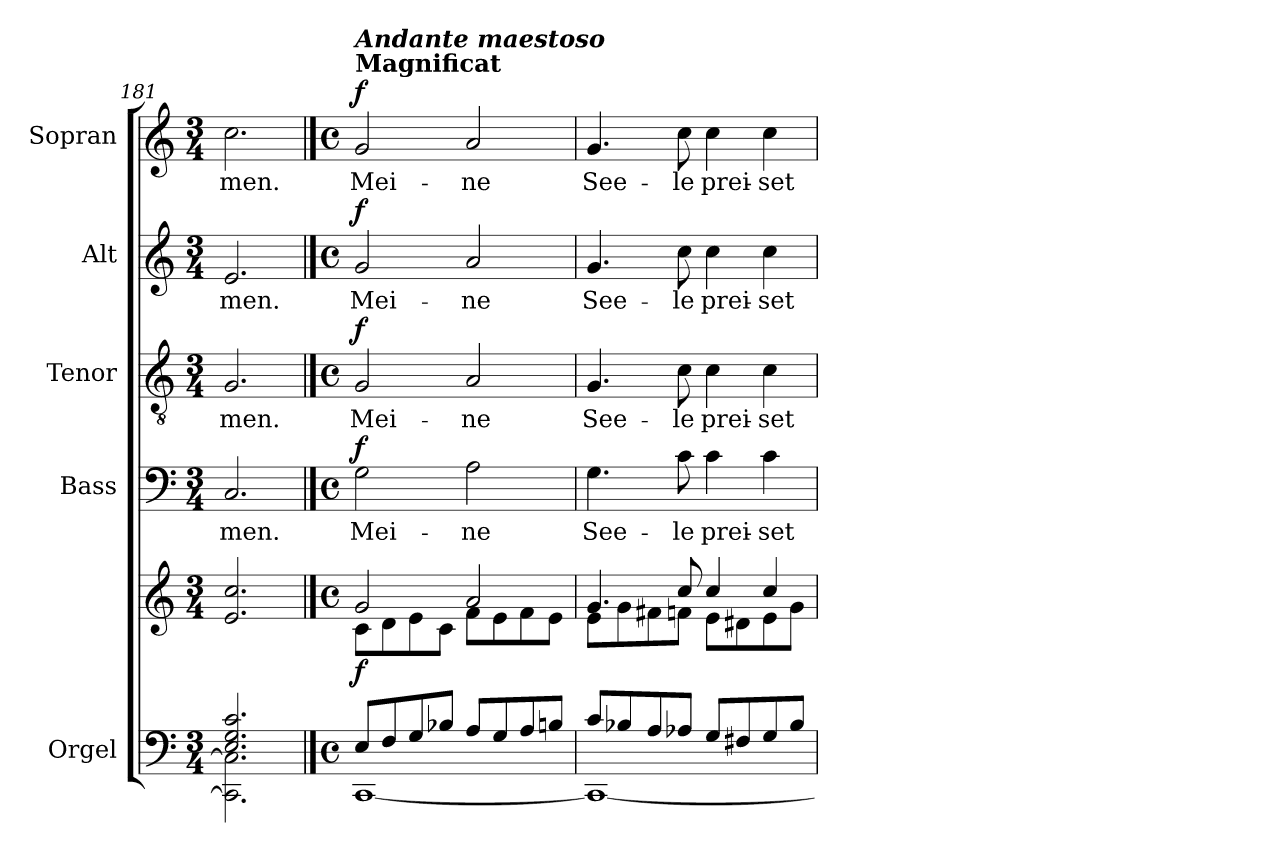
**kern	**kern	**dynam	**kern	**text	**dynam	**kern	**text	**dynam	**kern	**text	**dynam	**kern	**text	**dynam
*part5	*part5	*part5	*part4	*part4	*part4	*part3	*part3	*part3	*part2	*part2	*part2	*part1	*part1	*part1
*staff6	*staff5	*staff5/6	*staff4	*staff4	*staff4	*staff3	*staff3	*staff3	*staff2	*staff2	*staff2	*staff1	*staff1	*staff1
*I"Orgel	*	*	*I"Bass	*	*	*I"Tenor	*	*	*I"Alt	*	*	*I"Sopran	*	*
*I'Org.	*	*	*I'B	*	*	*I'T	*	*	*I'A	*	*	*I'S	*	*
*clefF4	*clefG2	*	*clefF4	*	*	*clefGv2	*	*	*clefG2	*	*	*clefG2	*	*
*k[]	*k[]	*	*k[]	*	*	*k[]	*	*	*k[]	*	*	*k[]	*	*
*C:	*C:	*	*C:	*	*	*C:	*	*	*C:	*	*	*C:	*	*
*M3/4	*M3/4	*	*M3/4	*	*	*M3/4	*	*	*M3/4	*	*	*M3/4	*	*
=181	=181	=181	=181	=181	=181	=181	=181	=181	=181	=181	=181	=181	=181	=181
*^	*	*	*	*	*	*	*	*	*	*	*	*	*	*
!	!	!	!	!	!LO:LY:b	!	!	!LO:LY:b	!	!	!LO:LY:b	!	!	!LO:LY:b	!
2.E/ 2.G/ 2.c/	2.CC\] 2.C\]	2.e/ 2.cc/	.	2.C/	-men.	.	2.G/	-men.	.	2.e/	-men.	.	2.cc\	-men.	.
!!LO:PB:g=z
==182	==182	==182	==182	==182	==182	==182	==182	==182	==182	==182	==182	==182	==182	==182	==182
*M4/4	*	*M4/4	*	*M4/4	*	*	*M4/4	*	*	*M4/4	*	*	*M4/4	*	*
*met(c)	*	*met(c)	*	*met(c)	*	*	*met(c)	*	*	*met(c)	*	*	*met(c)	*	*
*	*	*^	*	*	*	*	*	*	*	*	*	*	*	*	*
!	!	!	!	!	!	!	!	!	!	!	!	!	!	!LO:TX:a:B:t=Magnificat	!	!
!	!	!	!	!	!	!	!	!	!	!	!	!	!	!LO:TX:a:Bi:t=Andante maestoso	!	!
!	!	!	!	!LO:DY:b	!	!LO:LY:b	!LO:DY:a	!	!LO:LY:b	!LO:DY:a	!	!LO:LY:b	!LO:DY:a	!	!LO:LY:b	!LO:DY:a
8E/L	[<1CC	2g/	8c\L	f	2G\	Mei-	f	2G/	Mei-	f	2g/	Mei-	f	2g/	Mei-	f
8F/	.	.	8d\	.	.	.	.	.	.	.	.	.	.	.	.	.
8G/	.	.	8e\	.	.	.	.	.	.	.	.	.	.	.	.	.
8B-X/J	.	.	8c\J	.	.	.	.	.	.	.	.	.	.	.	.	.
!	!	!	!	!	!	!LO:LY:b	!	!	!LO:LY:b	!	!	!LO:LY:b	!	!	!LO:LY:b	!
8A/L	.	2a/	8f\L	.	2A\	-ne	.	2A/	-ne	.	2a/	-ne	.	2a/	-ne	.
8G/	.	.	8e\	.	.	.	.	.	.	.	.	.	.	.	.	.
8A/	.	.	8f\	.	.	.	.	.	.	.	.	.	.	.	.	.
8Bn/J	.	.	8e\J	.	.	.	.	.	.	.	.	.	.	.	.	.
=183	=183	=183	=183	=183	=183	=183	=183	=183	=183	=183	=183	=183	=183	=183	=183	=183
!	!	!	!	!	!	!LO:LY:b	!	!	!LO:LY:b	!	!	!LO:LY:b	!	!	!LO:LY:b	!
8c/L	1CC_	4.g/	8e\L	.	4.G\	See-	.	4.G/	See-	.	4.g/	See-	.	4.g/	See-	.
8B-X/	.	.	8g\	.	.	.	.	.	.	.	.	.	.	.	.	.
8A/	.	.	8f#X\	.	.	.	.	.	.	.	.	.	.	.	.	.
!	!	!	!	!	!	!LO:LY:b	!	!	!LO:LY:b	!	!	!LO:LY:b	!	!	!LO:LY:b	!
8A-X/J	.	8cc/	8fn\J	.	8c\	-le	.	8c\	-le	.	8cc\	-le	.	8cc\	-le	.
!	!	!	!	!	!	!LO:LY:b	!	!	!LO:LY:b	!	!	!LO:LY:b	!	!	!LO:LY:b	!
8G/L	.	4cc/	8e\L	.	4c\	prei-	.	4c\	prei-	.	4cc\	prei-	.	4cc\	prei-	.
8F#X/	.	.	8d#X\	.	.	.	.	.	.	.	.	.	.	.	.	.
!	!	!	!	!	!	!LO:LY:b	!	!	!LO:LY:b	!	!	!LO:LY:b	!	!	!LO:LY:b	!
8G/	.	4cc/	8e\	.	4c\	-set	.	4c\	-set	.	4cc\	-set	.	4cc\	-set	.
8B-/J	.	.	8g\J	.	.	.	.	.	.	.	.	.	.	.	.	.
*v	*v	*	*	*	*	*	*	*	*	*	*	*	*	*	*	*
*	*v	*v	*	*	*	*	*	*	*	*	*	*	*	*	*
=	=	=	=	=	=	=	=	=	=	=	=	=	=	=
*-	*-	*-	*-	*-	*-	*-	*-	*-	*-	*-	*-	*-	*-	*-
